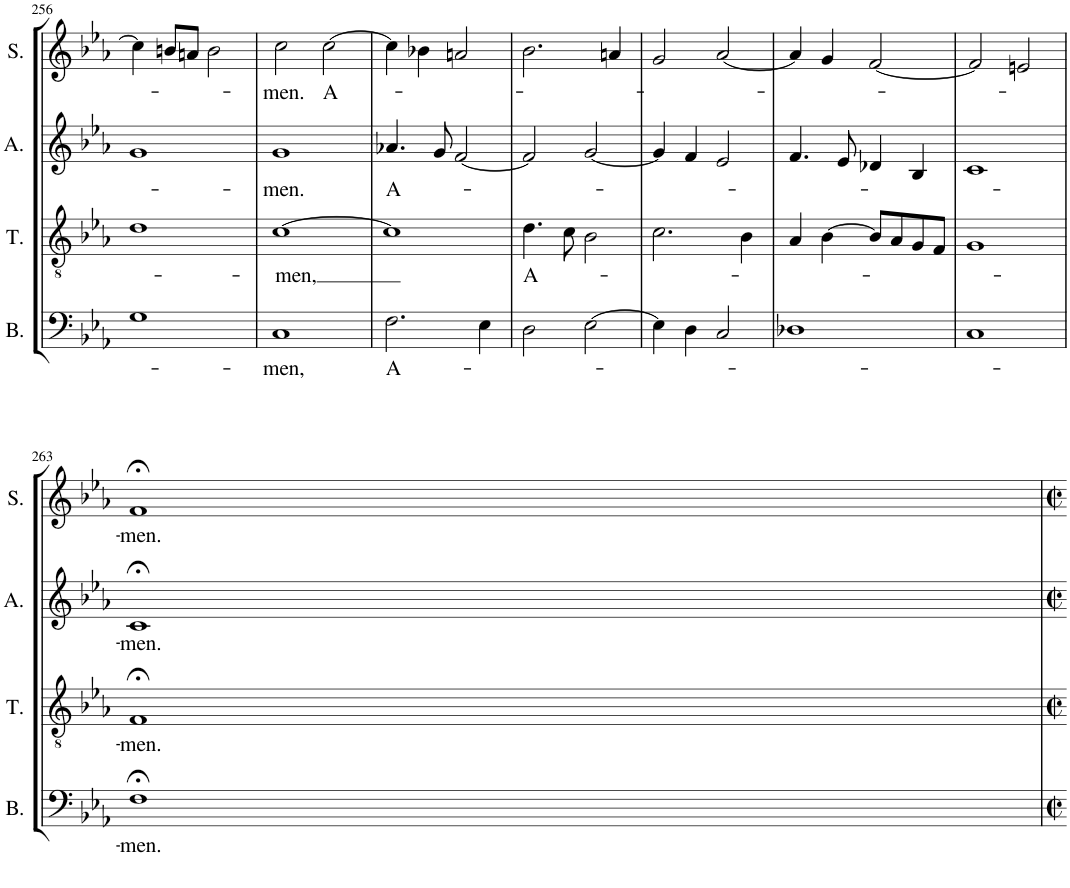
**kern	**text	**kern	**text	**kern	**text	**kern	**text
*part4	*part4	*part3	*part3	*part2	*part2	*part1	*part1
*staff4	*staff4	*staff3	*staff3	*staff2	*staff2	*staff1	*staff1
*I"BASS	*	*I"TENOR	*	*I"ALTO	*	*I"SOPRANO	*
*I'B.	*	*I'T.	*	*I'A.	*	*I'S.	*
!!LO:PB:g=z
*clefF4	*	*clefGv2	*	*clefG2	*	*clefG2	*
*	*	*Trd7c12	*	*	*	*	*
*k[b-e-a-]	*	*k[b-e-a-]	*	*k[b-e-a-]	*	*k[b-e-a-]	*
*E-:	*	*E-:	*	*E-:	*	*E-:	*
*M2/2	*	*M2/2	*	*M2/2	*	*M2/2	*
*met(c|)	*	*met(c|)	*	*met(c|)	*	*met(c|)	*
=256	=256	=256	=256	=256	=256	=256	=256
1G	.	1d	.	1g	.	4cc\]	.
.	.	.	.	.	.	8bn/L	.
.	.	.	.	.	.	8an/J	.
.	.	.	.	.	.	2b\	.
=257	=257	=257	=257	=257	=257	=257	=257
!	!LO:LY:b	!	!LO:LY:b	!	!LO:LY:b	!	!LO:LY:b
1C	-men,	[1c	-men,	1g	-men.	2cc\	-men.
!	!	!	!	!	!	!	!LO:LY:b
.	.	.	.	.	.	[2cc\	A-
=258	=258	=258	=258	=258	=258	=258	=258
!	!LO:LY:b	!	!	!	!LO:LY:b	!	!
2.F\	A-	1c]	.	4.a-X/	A-	4cc\]	.
.	.	.	.	.	.	4b-X\	.
.	.	.	.	8g/	.	.	.
.	.	.	.	[2f/	.	2an/	.
4E-\	.	.	.	.	.	.	.
=259	=259	=259	=259	=259	=259	=259	=259
!	!	!	!LO:LY:b	!	!	!	!
2D\	.	4.d\	A-	2f/]	.	2.b-\	.
.	.	8c\	.	.	.	.	.
[2E-\	.	2B-\	.	[2g/	.	.	.
.	.	.	.	.	.	4an/	.
=260	=260	=260	=260	=260	=260	=260	=260
4E-\]	.	2.c\	.	4g/]	.	2g/	.
4D\	.	.	.	4f/	.	.	.
2C/	.	.	.	2e-/	.	[2a-/	.
.	.	4B-\	.	.	.	.	.
=261	=261	=261	=261	=261	=261	=261	=261
1D-X	.	4A-/	.	4.f/	.	4a-/]	.
.	.	[4B-\	.	.	.	4g/	.
.	.	.	.	8e-/	.	.	.
.	.	8B-/L]	.	4d-X/	.	[2f/	.
.	.	8A-/	.	.	.	.	.
.	.	8G/	.	4B-/	.	.	.
.	.	8F/J	.	.	.	.	.
=262	=262	=262	=262	=262	=262	=262	=262
1C	.	1G	.	1c	.	2f/]	.
.	.	.	.	.	.	2en/	.
!!LO:LB:g=z
=263	=263	=263	=263	=263	=263	=263	=263
!	!LO:LY:b	!	!LO:LY:b	!	!LO:LY:b	!	!LO:LY:b
1F;<	-men.	1F;<	-men.	1c;<	-men.	1f;<	-men.
=	=	=	=	=	=	=	=
*-	*-	*-	*-	*-	*-	*-	*-
